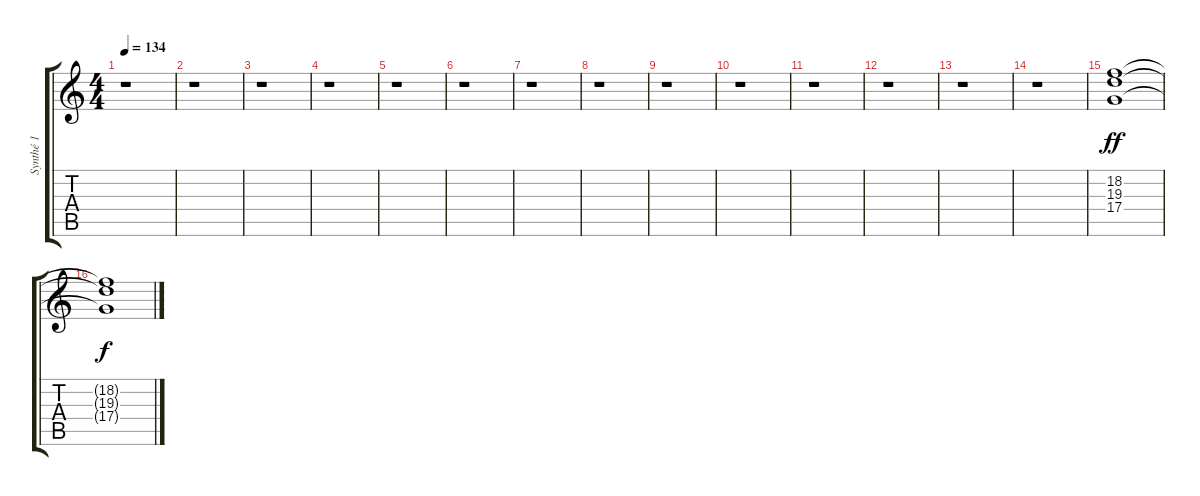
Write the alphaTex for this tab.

\track ("Synthé 1" "Synthé 1") {instrument pad2warm}
\staff {score tabs}
\tuning (E4 B3 G3 D3 A2 E2) {hide}
\ts (4 4)
\tempo 134
\clef g2
\ks c
r.1{dy f} |
r.1 |
r.1 |
r.1 |
r.1 |
r.1 |
r.1 |
r.1 |
r.1 |
r.1 |
r.1 |
r.1 |
r.1 |
r.1 |
(18.2 19.3 17.4).1{dy ff volume 8 instrument pad2warm} |
(18.2{t} 19.3{t} 17.4{t}).1{dy f}
